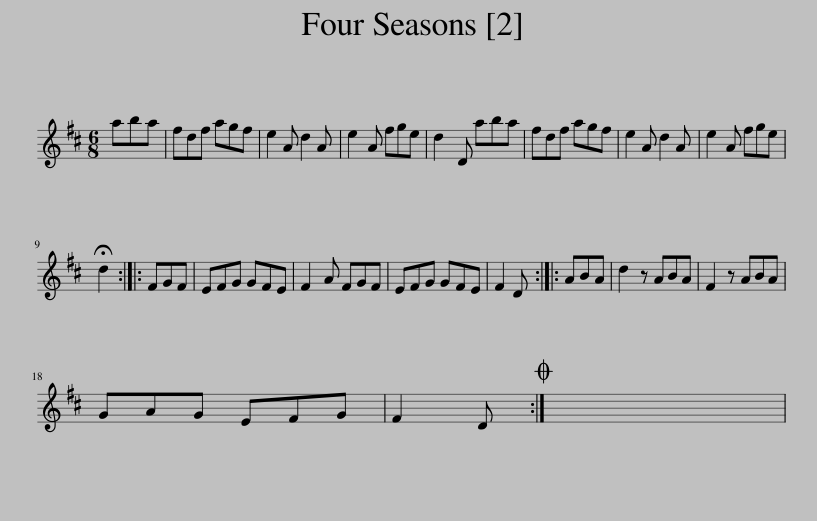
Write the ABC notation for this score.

X:1
L:1/8
M:6/8
I:linebreak $
K:D
V:1 treble
V:1
 aba | fdf agf | e2 A d2 A | e2 A fge | d2 D aba | %5
 fdf agf | e2 A d2 A | e2 A fge |$ !fermata!d2 :: FGF | %10
 EFG GFE | F2 A FGF | EFG GFE | F2 D :: ABA | %15
 d2 z ABA | F2 z ABA |$ GAG EFG | F2 D :|O x6 | %20
